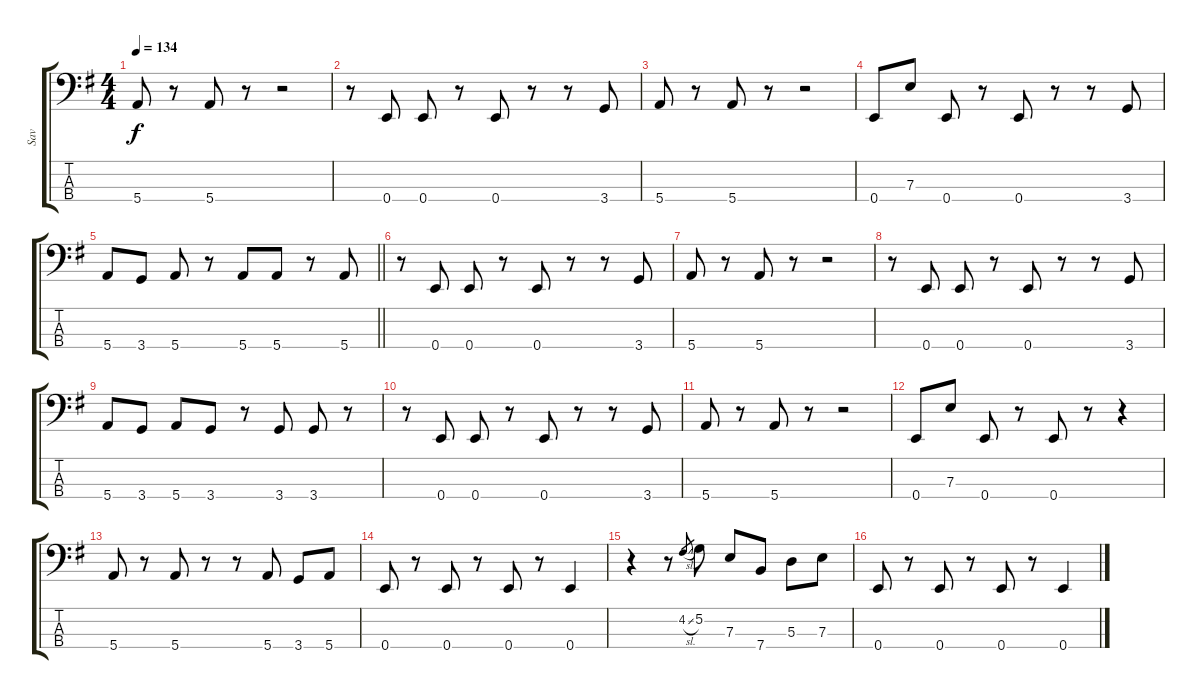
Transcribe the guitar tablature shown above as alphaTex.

\track ("Sav" "Sav") {instrument electricbasspick}
\staff {score tabs}
\tuning (G2 D2 A1 E1) {hide}
\ts (4 4)
\tempo 134
\clef f4
\ks g
5.4.8{dy f} r.8 5.4.8 r.8 r.2 |
r.8 0.4.8 0.4.8 r.8 0.4.8 r.8 r.8 3.4.8 |
5.4.8 r.8 5.4.8 r.8 r.2 |
0.4.8 7.3.8 0.4.8 r.8 0.4.8 r.8 r.8 3.4.8 |
\barLineRight lightlight
5.4.8 3.4.8 5.4.8 r.8 5.4.8 5.4.8 r.8 5.4.8 |
r.8 0.4.8 0.4.8 r.8 0.4.8 r.8 r.8 3.4.8 |
5.4.8 r.8 5.4.8 r.8 r.2 |
r.8 0.4.8 0.4.8 r.8 0.4.8 r.8 r.8 3.4.8 |
5.4.8 3.4.8 5.4.8 3.4.8 r.8 3.4.8 3.4.8 r.8 |
r.8 0.4.8 0.4.8 r.8 0.4.8 r.8 r.8 3.4.8 |
5.4.8 r.8 5.4.8 r.8 r.2 |
0.4.8 7.3.8 0.4.8 r.8 0.4.8 r.8 r.4 |
5.4.8 r.8 5.4.8 r.8 r.8 5.4.8 3.4.8 5.4.8 |
0.4.8 r.8 0.4.8 r.8 0.4.8 r.8 0.4.4 |
r.4 r.8 4.2{sl}.8{gr} 5.2.8 7.3.8 7.4.8 5.3.8 7.3.8 |
0.4.8 r.8 0.4.8 r.8 0.4.8 r.8 0.4.4
